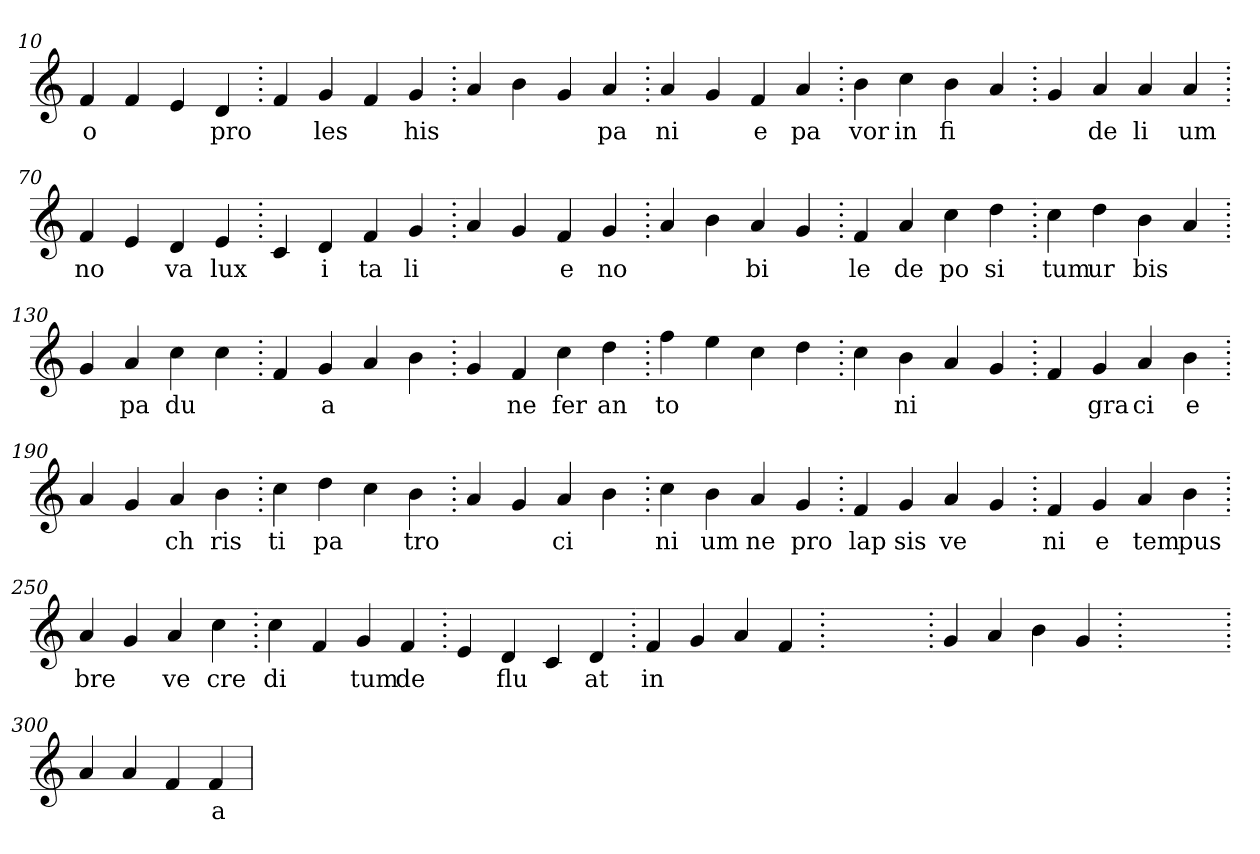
**kern	**text
*part1	*part1
*staff1	*staff1
*clefG2	*
=10.	=10.
4f	o
4f	.
4e	.
4d	pro
=20.	=20.
4f	.
4g	les
4f	.
4g	his
=30.	=30.
4a	.
4b	.
4g	.
4a	pa
=40.	=40.
4a	ni
4g	.
4f	e
4a	pa
=50.	=50.
4b	vor
4cc	in
4b	fi
4a	.
=60.	=60.
4g	.
4a	de
4a	li
4a	um
=70.	=70.
4f	no
4e	.
4d	va
4e	lux
=80.	=80.
4c	.
4d	i
4f	ta
4g	li
=90.	=90.
4a	.
4g	.
4f	e
4g	no
=100.	=100.
4a	.
4b	.
4a	bi
4g	.
=110.	=110.
4f	le
4a	de
4cc	po
4dd	si
=120.	=120.
4cc	tum
4dd	ur
4b	bis
4a	.
=130.	=130.
4g	.
4a	pa
4cc	du
4cc	.
=140.	=140.
4f	.
4g	a
4a	.
4b	.
=150.	=150.
4g	.
4f	ne
4cc	fer
4dd	an
=160.	=160.
4ff	to
4ee	.
4cc	.
4dd	.
=170.	=170.
4cc	.
4b	ni
4a	.
4g	.
=180.	=180.
4f	.
4g	gra
4a	ci
4b	e
=190.	=190.
4a	.
4g	.
4a	ch
4b	ris
=200.	=200.
4cc	ti
4dd	pa
4cc	.
4b	tro
=210.	=210.
4a	.
4g	.
4a	ci
4b	.
=220.	=220.
4cc	ni
4b	um
4a	ne
4g	pro
=230.	=230.
4f	lap
4g	sis
4a	ve
4g	.
=240.	=240.
4f	ni
4g	e
4a	tem
4b	pus
=250.	=250.
4a	bre
4g	.
4a	ve
4cc	cre
=260.	=260.
4cc	di
4f	.
4g	tum
4f	de
=270.	=270.
4e	.
4d	flu
4c	.
4d	at
=280.	=280.
4f	in
4g	.
4a	.
4f	.
=290.	=290.
1ryy	.
=290.	=290.
4g	.
4a	.
4b	.
4g	.
=300.	=300.
1ryy	.
=300.	=300.
4a	.
4a	.
4f	.
4f	a
=	=
*-	*-
